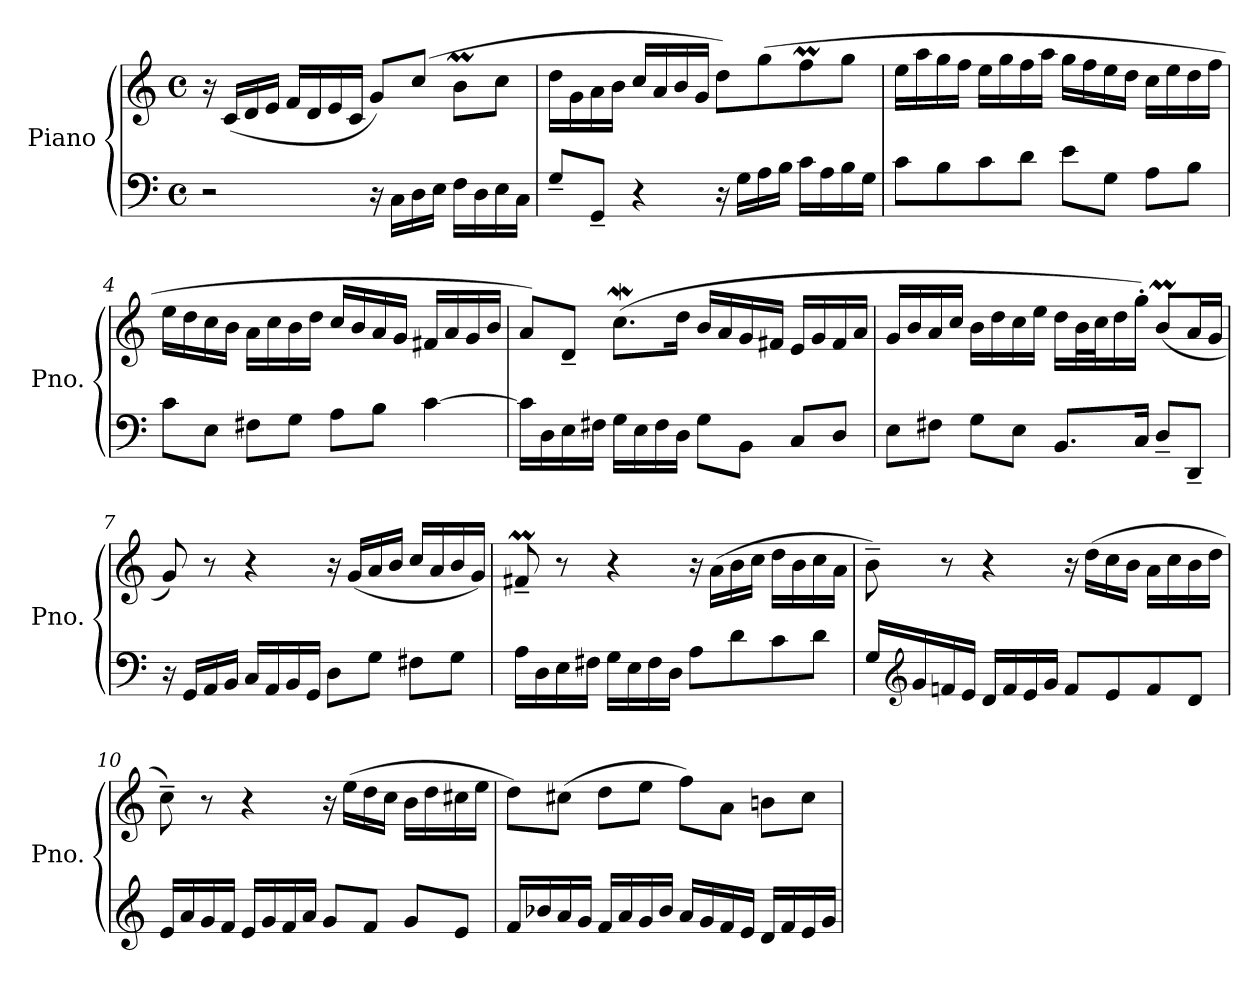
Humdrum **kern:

**kern	**kern
*part1	*part1
*staff2	*staff1
*I"Piano	*
*I'Pno.	*
*clefF4	*clefG2
*k[]	*k[]
*M4/4	*M4/4
*met(c)	*met(c)
*MM80	*MM80
=1	=1
2r	16r
.	(>16c/LL
.	16d/
.	16e/JJ
.	16f/LL
.	16d/
.	16e/
.	16c/JJ
16r	8g/L)
16C<\LL	.
16D\	(>8cc/J
16E\JJ	.
16F\LL	8bm\L
16D\	.
16E\	8cc\J
16C\JJ	.
=2	=2
8G~/L	16dd\LL
.	16g\
8GG~/J	16a\
.	16b\JJ
4r	16cc/LL
.	16a/
.	16b/
.	16g/JJ
16r	8dd\L)
16G<\LL	.
16A\	(>8gg\
16B\JJ	.
16c\LL	8ffM\
16A\	.
16B\	8gg\J
16G\JJ	.
!!LO:LB:g=z
=3	=3
8c\L	16ee\LL
.	16aa\
8B<\	16gg\
.	16ff\JJ
8c\	16ee\LL
.	16gg\
8d\J	16ff\
.	16aa\JJ
8e\L	16gg\LL
.	16ff\
8G<\J	16ee\
.	16dd\JJ
8A\L	16cc\LL
.	16ee\
8B\J	16dd\
.	16ff\JJ
=4	=4
8c\L	16ee\LL
.	16dd\
8E<\J	16cc\
.	16b\JJ
8F#X\L	16a\LL
.	16cc\
8G\J	16b\
.	16dd\JJ
8A\L	16cc/LL
.	16b/
8B<\J	16a/
.	16g/JJ
[4c\	16f#X/LL
.	16a/
.	16g/
.	16b/JJ
!!LO:LB:g=z
=5	=5
16c\LL]	8a/L)
16D<\	.
16E\	8d~/J
16F#X\JJ	.
16G\LL	(>8.ccw\L
16E\	.
16F#\	.
16D\JJ	16dd\Jk
8G\L	16b/LL
.	16a/
8BB<\J	16g/
.	16f#X/JJ
8C/L	16e/LL
.	16g/
8D/J	16f#/
.	16a/JJ
=6	=6
8E\L	16g/LL
.	16b/
8F#X<\J	16a/
.	16cc/JJ
8G\L	16b\LL
.	16dd\
8E<\J	16cc\
.	16ee\JJ
8.BB</L	16dd\LL
.	32b\L
.	32cc\J
.	16dd\
16C</Jk	16gg'\JJ)
8D<~/L	(<8bm/L
8DD~/J	16a/L
.	16g/JJ
!!LO:LB:g=z
=7	=7
16r	8g/)
16GG</LL	.
16AA/	8r
16BB/JJ	.
16C/LL	4r
16AA/	.
16BB/	.
16GG/JJ	.
8D<\L	16r
.	(>16g/LL
8G<\J	16a/
.	16b/JJ
8F#X\L	16cc/LL
.	16a/
8G\J	16b/
.	16g/JJ)
=8	=8
16A\LL	8f#Xm~/
16D<\	.
16E\	8r
16F#X\JJ	.
16G\LL	4r
16E\	.
16F#\	.
16D\JJ	.
8A\L	16r
.	(>16a\LL
8d<\	16b\
.	16cc\JJ
8c\	16dd\LL
.	16b\
8d\J	16cc\
.	16a\JJ
!!LO:LB:g=z
=9	=9
16G/LL	8b~\)
*clefG2	*
16g/	.
16fn/	8r
16e/JJ	.
16d/LL	4r
16f/	.
16e/	.
16g/JJ	.
8f/L	16r
.	(>16dd\LL
8e</	16cc\
.	16b\JJ
8f/	16a\LL
.	16cc\
8d/J	16b\
.	16dd\JJ
=10	=10
16e/LL	8cc~\)
16a/	.
16g/	8r
16f/JJ	.
16e/LL	4r
16g/	.
16f/	.
16a/JJ	.
8g/L	16r
.	(>16ee\LL
8f</J	16dd\
.	16cc\JJ
8g/L	16b\LL
.	16dd\
8e</J	16cc#X\
.	16ee\JJ
!!LO:LB:g=z
=11	=11
16f</LL	8dd\L)
16b-X</	.
16a</	(>8cc#X\J
16g/JJ	.
16f/LL	8dd\L
16a/	.
16g</	8ee\J
16b-/JJ	.
16a</LL	8ff\L)
16g</	.
16f/	8a\J
16e/JJ	.
16d/LL	8bn\L
16f/	.
16e/	8cc#\J
16g/JJ	.
=	=
*-	*-
